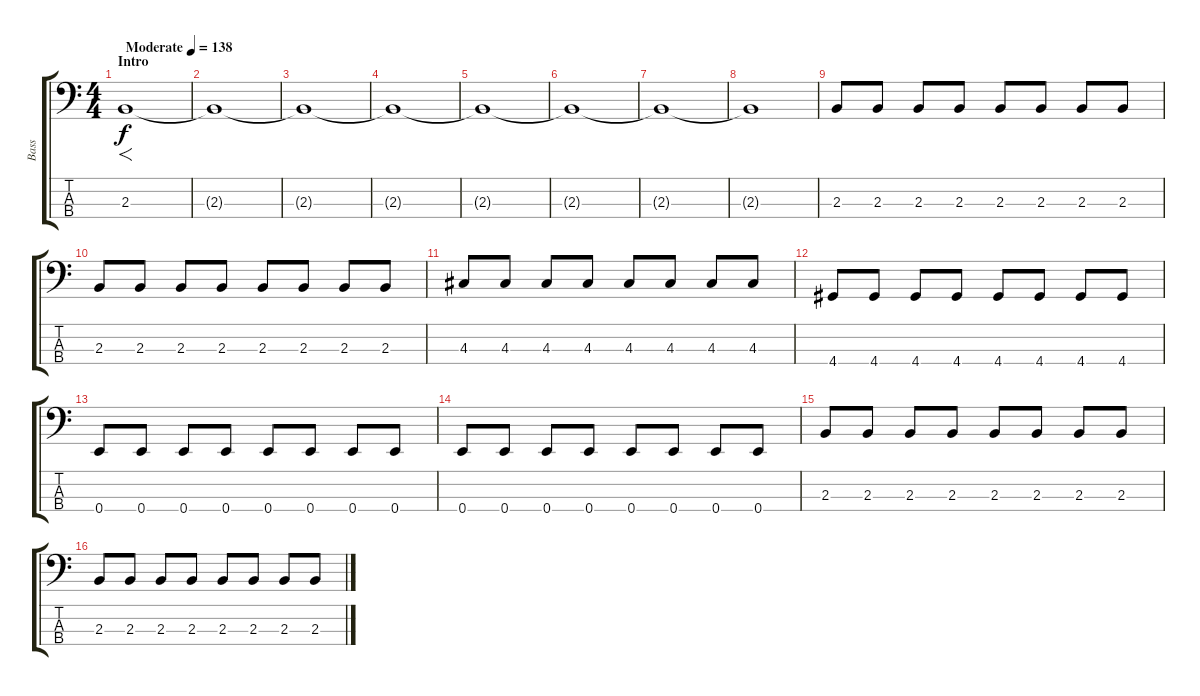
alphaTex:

\track ("Bass" "Bass") {instrument electricbasspick}
\staff {score tabs}
\tuning (G2 D2 A1 E1) {hide}
\ts (4 4)
\section ("" "Intro")
\tempo (138 "Moderate")
\clef f4
\ks c
2.3.1{f dy f volume 8 instrument electricbasspick} |
2.3{t}.1 |
2.3{t}.1 |
2.3{t}.1 |
2.3{t}.1 |
2.3{t}.1 |
2.3{t}.1 |
2.3{t}.1 |
2.3.8{volume 6 instrument electricbassfinger} 2.3.8 2.3.8 2.3.8 2.3.8 2.3.8 2.3.8 2.3.8 |
2.3.8 2.3.8 2.3.8 2.3.8 2.3.8 2.3.8 2.3.8 2.3.8 |
4.3.8 4.3.8 4.3.8 4.3.8 4.3.8 4.3.8 4.3.8 4.3.8 |
4.4.8 4.4.8 4.4.8 4.4.8 4.4.8 4.4.8 4.4.8 4.4.8 |
0.4.8 0.4.8 0.4.8 0.4.8 0.4.8 0.4.8 0.4.8 0.4.8 |
0.4.8 0.4.8 0.4.8 0.4.8 0.4.8 0.4.8 0.4.8 0.4.8 |
2.3.8 2.3.8 2.3.8 2.3.8 2.3.8 2.3.8 2.3.8 2.3.8 |
2.3.8 2.3.8 2.3.8 2.3.8 2.3.8 2.3.8 2.3.8 2.3.8
